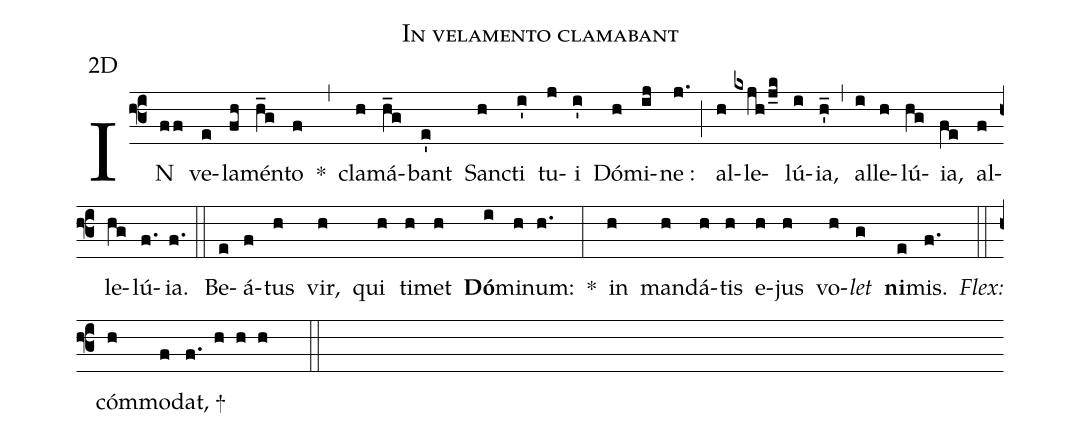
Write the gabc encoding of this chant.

name:In velamento clamabant;
office-part:Antiphona;
mode:2;
annotation:2D;
%%
(f3) IN(ff) ve(e)la(fh)mén(h_g)to(f) *(,) cla(h)má(h_g)bant(e') San(h)cti(i') tu(j)i(i') Dó(h)mi(ij)ne :(j.) (;) al(h)le(kxjh/j_k)lú(i){ia},(h'_) (,) al(i)le(h)lú(hg){ia},(fe) al(f)le(hg)lú(f.){ia}.(f.) (::)
Be(e)á(f)tus(h) vir,(h) qui(h) ti(h)met(h) <b>Dó</b>(i)mi(h)num:(h.) *(:) in(h) man(h)dá(h)tis(h) e(h)jus(h) vo(h)<i>let</i>(g) <b>ni</b>(e)mis.(f.)
<i>Flex:</i>(::)  cóm(h)mo(f)dat, +(f. h h h  ::)
